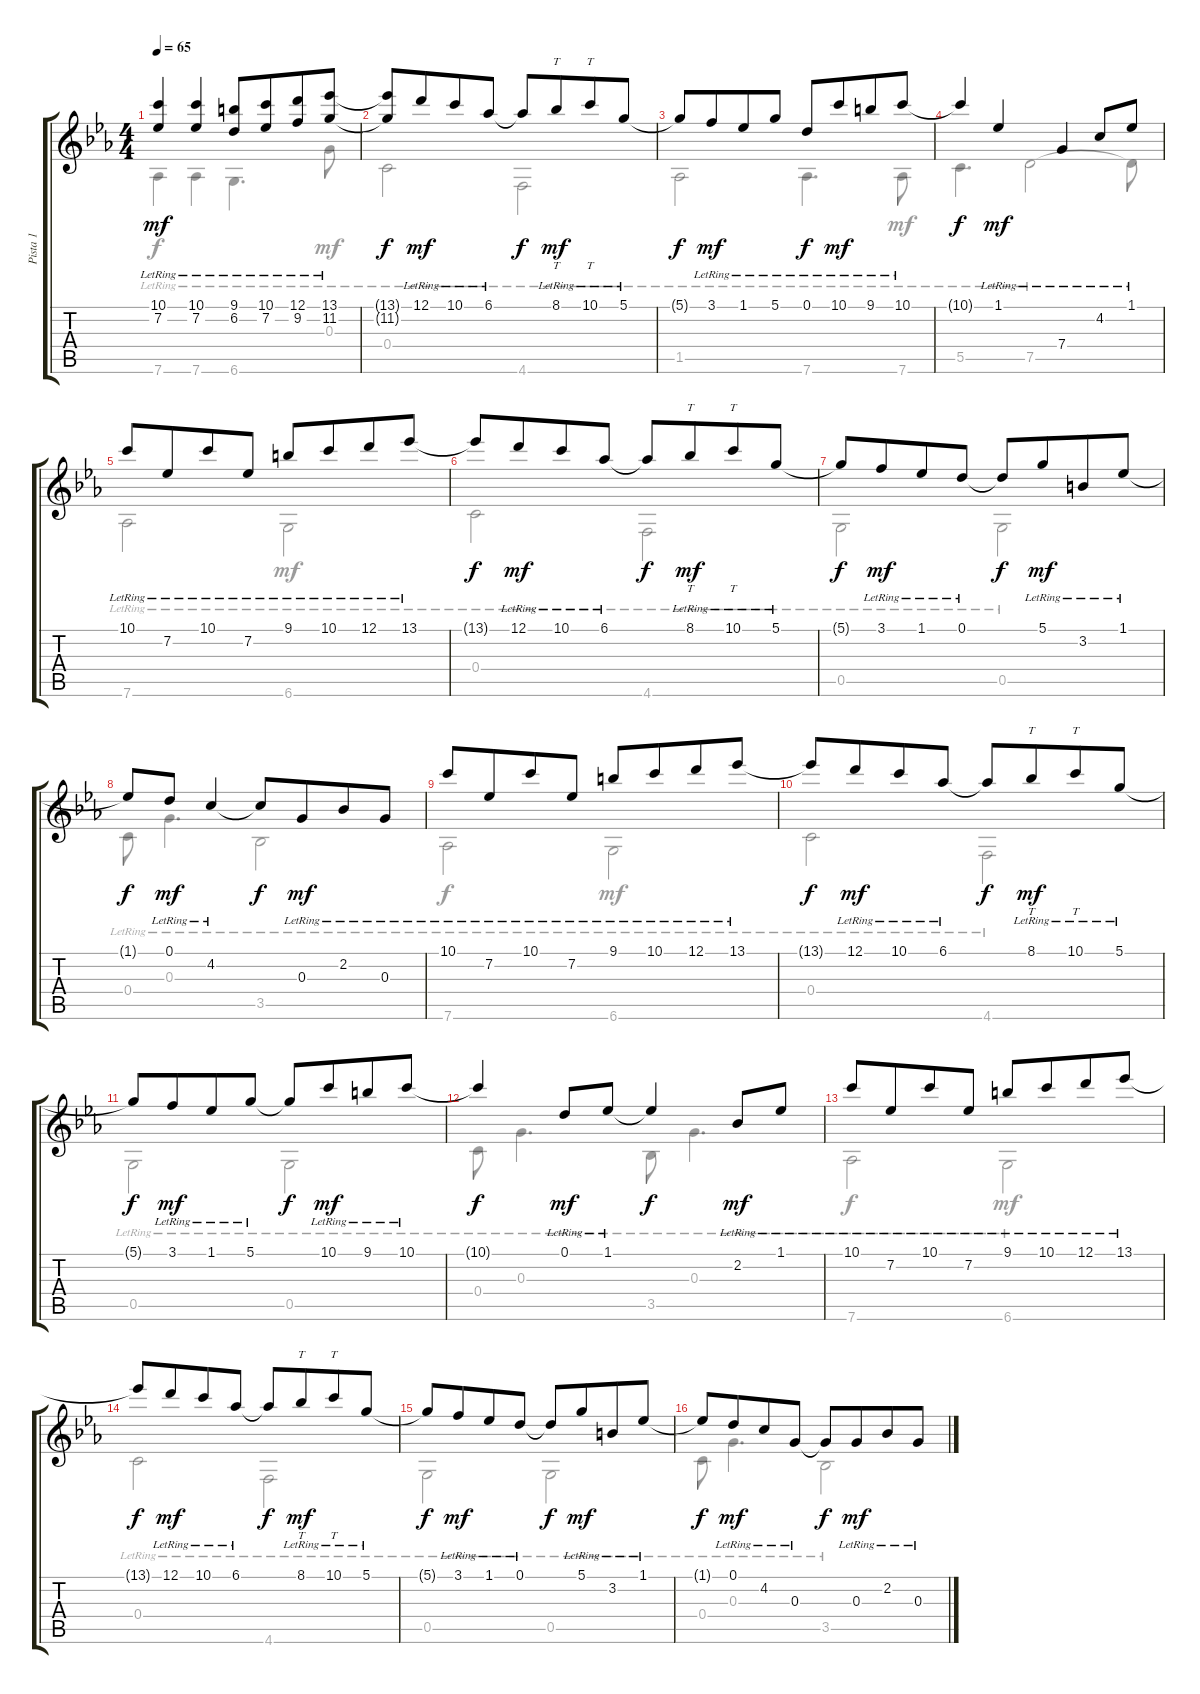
\track ("Pista 1" "Pista 1") {instrument acousticguitarsteel}
\staff {score tabs}
\tuning (D4 Ab3 G3 C3 G2 Db2) {hide}
\voice
\ts (4 4)
\tempo 65
\clef g2
\ks cminor
(10.1{lr} 7.2{lr}).4{dy mf} (10.1{lr} 7.2{lr}).4 (9.1{lr} 6.2{lr}).8 (10.1{lr} 7.2{lr}).8{beam merge} (12.1{lr} 9.2{lr}).8 (13.1{lr} 11.2{lr}).8 |
(13.1{t} 11.2{t}).8{dy f} 12.1{lr}.8{dy mf beam merge} 10.1{lr}.8 6.1{lr}.8 6.1{t}.8{dy f} 8.1{lr}.8{tt dy mf beam merge} 10.1{lr}.8{tt} 5.1{lr}.8 |
5.1{t}.8{dy f} 3.1{lr}.8{dy mf beam merge} 1.1{lr}.8 5.1{lr}.8 0.1{lr}.8{dy f} 10.1{lr}.8{dy mf beam merge} 9.1{lr}.8 10.1{lr}.8 |
10.1{t}.4{dy f} 1.1{lr}.4{dy mf} 7.4{lr}.4 4.2{lr}.8 1.1{lr}.8 |
10.1{lr}.8 7.2{lr}.8{beam merge} 10.1{lr}.8 7.2{lr}.8 9.1{lr}.8 10.1{lr}.8{beam merge} 12.1{lr}.8 13.1{lr}.8 |
13.1{t}.8{dy f} 12.1{lr}.8{dy mf beam merge} 10.1{lr}.8 6.1{lr}.8 6.1{t}.8{dy f} 8.1{lr}.8{tt dy mf beam merge} 10.1{lr}.8{tt} 5.1{lr}.8 |
5.1{t}.8{dy f} 3.1{lr}.8{dy mf beam merge} 1.1{lr}.8 0.1{lr}.8 0.1{t}.8{dy f} 5.1{lr}.8{dy mf beam merge} 3.2{lr}.8 1.1{lr}.8 |
1.1{t}.8{dy f} 0.1{lr}.8{dy mf} 4.2{lr}.4 4.2{t}.8{dy f} 0.3{lr}.8{dy mf beam merge} 2.2{lr}.8 0.3{lr}.8 |
10.1{lr}.8 7.2{lr}.8{beam merge} 10.1{lr}.8 7.2{lr}.8 9.1{lr}.8 10.1{lr}.8{beam merge} 12.1{lr}.8 13.1{lr}.8 |
13.1{t}.8{dy f} 12.1{lr}.8{dy mf beam merge} 10.1{lr}.8 6.1{lr}.8 6.1{t}.8{dy f} 8.1{lr}.8{tt dy mf beam merge} 10.1{lr}.8{tt} 5.1{lr}.8 |
5.1{t}.8{dy f} 3.1{lr}.8{dy mf beam merge} 1.1{lr}.8{beam merge} 5.1{lr}.8 5.1{t}.8{dy f} 10.1{lr}.8{dy mf beam merge} 9.1{lr}.8 10.1{lr}.8 |
10.1{t}.4{dy f} 0.1{lr}.8{dy mf} 1.1{lr}.8 1.1{t}.4{dy f} 2.2{lr}.8{dy mf} 1.1{lr}.8 |
10.1{lr}.8 7.2{lr}.8{beam merge} 10.1{lr}.8 7.2{lr}.8 9.1{lr}.8 10.1{lr}.8{beam merge} 12.1{lr}.8 13.1{lr}.8 |
13.1{t}.8{dy f} 12.1{lr}.8{dy mf beam merge} 10.1{lr}.8 6.1{lr}.8 6.1{t}.8{dy f} 8.1{lr}.8{tt dy mf beam merge} 10.1{lr}.8{tt} 5.1{lr}.8 |
5.1{t}.8{dy f} 3.1{lr}.8{dy mf beam merge} 1.1{lr}.8 0.1{lr}.8 0.1{t}.8{dy f} 5.1{lr}.8{dy mf beam merge} 3.2{lr}.8 1.1{lr}.8 |
1.1{t}.8{dy f} 0.1{lr}.8{dy mf beam merge} 4.2{lr}.8 0.3{lr}.8 0.3{t}.8{dy f} 0.3{lr}.8{dy mf beam merge} 2.2{lr}.8 0.3{lr}.8
\voice
\clef g2
\ottava regular
\simile none
\ks cminor
7.6{lr}.4{dy f} 7.6{lr}.4 6.6{lr}.4{d} 0.3{lr}.8{dy mf} |
0.4{lr}.2 4.6{lr}.2 |
1.5{lr}.2 7.6{lr}.4{d dy f} 7.6{lr}.8{dy mf} |
5.5{lr}.4{d dy f} 7.5{lr}.2 7.5{t}.8 |
7.6{lr}.2 6.6{lr}.2{dy mf} |
0.4{lr}.2 4.6{lr}.2 |
0.5{lr}.2 0.5{lr}.2 |
0.4{lr}.8 0.3{lr}.4{d} 3.5{lr}.2 |
7.6{lr}.2{dy f} 6.6{lr}.2{dy mf} |
0.4{lr}.2 4.6{lr}.2 |
0.5{lr}.2 0.5{lr}.2 |
0.4{lr}.8 0.3{lr}.4{d} 3.5{lr}.8 0.3{lr}.4{d} |
7.6{lr}.2{dy f} 6.6{lr}.2{dy mf} |
0.4{lr}.2 4.6{lr}.2 |
0.5{lr}.2 0.5{lr}.2 |
0.4{lr}.8 0.3{lr}.4{d} 3.5{lr}.2
